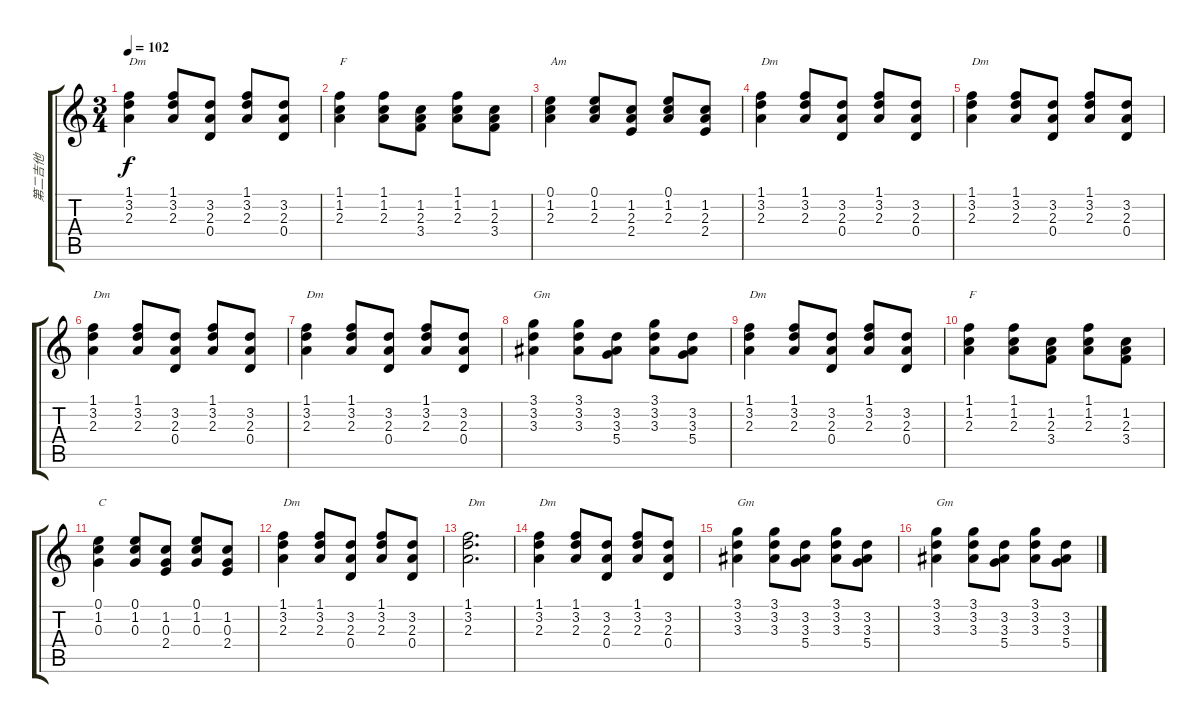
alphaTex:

\track ("第二吉他" "第二吉他") {instrument acousticguitarsteel}
\staff {score tabs}
\tuning (E4 B3 G3 D3 A2 E2) {hide}
\ts (3 4)
\tempo 102
\clef g2
\ks c
(1.1 3.2 2.3).4{txt "Dm" dy f} (1.1 3.2 2.3).8 (3.2 2.3 0.4).8 (1.1 3.2 2.3).8 (3.2 2.3 0.4).8 |
(1.1 1.2 2.3).4{txt "F"} (1.1 1.2 2.3).8 (1.2 2.3 3.4).8 (1.1 1.2 2.3).8 (1.2 2.3 3.4).8 |
(0.1 1.2 2.3).4{txt "Am"} (0.1 1.2 2.3).8 (1.2 2.3 2.4).8 (0.1 1.2 2.3).8 (1.2 2.3 2.4).8 |
(1.1 3.2 2.3).4{txt "Dm"} (1.1 3.2 2.3).8 (3.2 2.3 0.4).8 (1.1 3.2 2.3).8 (3.2 2.3 0.4).8 |
(1.1 3.2 2.3).4{txt "Dm"} (1.1 3.2 2.3).8 (3.2 2.3 0.4).8 (1.1 3.2 2.3).8 (3.2 2.3 0.4).8 |
(1.1 3.2 2.3).4{txt "Dm"} (1.1 3.2 2.3).8 (3.2 2.3 0.4).8 (1.1 3.2 2.3).8 (3.2 2.3 0.4).8 |
(1.1 3.2 2.3).4{txt "Dm"} (1.1 3.2 2.3).8 (3.2 2.3 0.4).8 (1.1 3.2 2.3).8 (3.2 2.3 0.4).8 |
(3.1 3.2 3.3).4{txt "Gm"} (3.1 3.2 3.3).8 (3.2 3.3 5.4).8 (3.1 3.2 3.3).8 (3.2 3.3 5.4).8 |
(1.1 3.2 2.3).4{txt "Dm"} (1.1 3.2 2.3).8 (3.2 2.3 0.4).8 (1.1 3.2 2.3).8 (3.2 2.3 0.4).8 |
(1.1 1.2 2.3).4{txt "F"} (1.1 1.2 2.3).8 (1.2 2.3 3.4).8 (1.1 1.2 2.3).8 (1.2 2.3 3.4).8 |
(0.1 1.2 0.3).4{txt "C"} (0.1 1.2 0.3).8 (1.2 0.3 2.4).8 (0.1 1.2 0.3).8 (1.2 0.3 2.4).8 |
(1.1 3.2 2.3).4{txt "Dm"} (1.1 3.2 2.3).8 (3.2 2.3 0.4).8 (1.1 3.2 2.3).8 (3.2 2.3 0.4).8 |
(1.1 3.2 2.3).2{d txt "Dm"} |
(1.1 3.2 2.3).4{txt "Dm"} (1.1 3.2 2.3).8 (3.2 2.3 0.4).8 (1.1 3.2 2.3).8 (3.2 2.3 0.4).8 |
(3.1 3.2 3.3).4{txt "Gm"} (3.1 3.2 3.3).8 (3.2 3.3 5.4).8 (3.1 3.2 3.3).8 (3.2 3.3 5.4).8 |
(3.1 3.2 3.3).4{txt "Gm"} (3.1 3.2 3.3).8 (3.2 3.3 5.4).8 (3.1 3.2 3.3).8 (3.2 3.3 5.4).8
